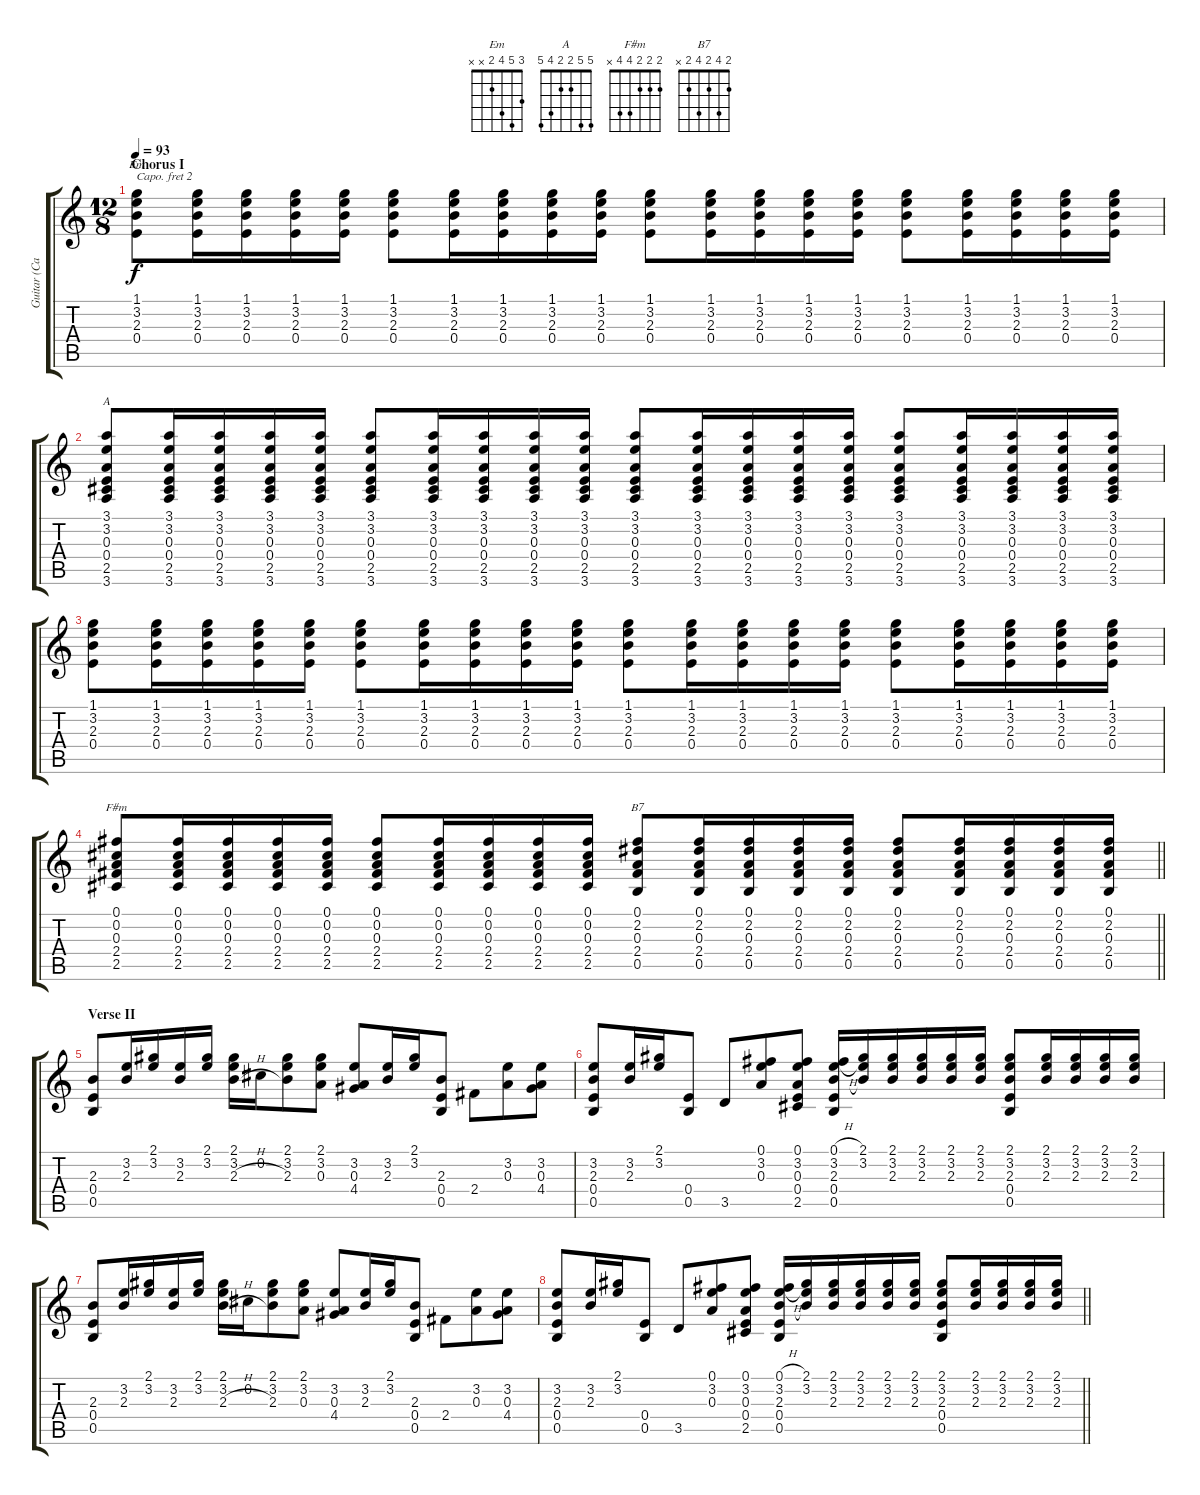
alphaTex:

\track ("Guitar (Capo 2)" "Guitar (Ca") {instrument acousticguitarsteel}
\staff {score tabs}
\capo 2
\tuning (E4 B3 G3 D3 A2 E2) {hide}
\chord ("Em" 3 5 4 2 x x)
\chord ("A" 5 5 2 2 4 5)
\chord ("F#m" 2 2 2 4 4 x)
\chord ("B7" 2 4 2 4 2 x)
\ts (12 8)
\section ("" "Chorus I")
\tempo 93
\clef g2
\ks c
(1.1 3.2 2.3 0.4).8{ch "Em" dy f} (1.1 3.2 2.3 0.4).16 (1.1 3.2 2.3 0.4).16 (1.1 3.2 2.3 0.4).16 (1.1 3.2 2.3 0.4).16 (1.1 3.2 2.3 0.4).8 (1.1 3.2 2.3 0.4).16 (1.1 3.2 2.3 0.4).16 (1.1 3.2 2.3 0.4).16 (1.1 3.2 2.3 0.4).16 (1.1 3.2 2.3 0.4).8 (1.1 3.2 2.3 0.4).16 (1.1 3.2 2.3 0.4).16 (1.1 3.2 2.3 0.4).16 (1.1 3.2 2.3 0.4).16 (1.1 3.2 2.3 0.4).8 (1.1 3.2 2.3 0.4).16 (1.1 3.2 2.3 0.4).16 (1.1 3.2 2.3 0.4).16 (1.1 3.2 2.3 0.4).16 |
(3.1 3.2 0.3 0.4 2.5 3.6).8{ch "A"} (3.1 3.2 0.3 0.4 2.5 3.6).16 (3.1 3.2 0.3 0.4 2.5 3.6).16 (3.1 3.2 0.3 0.4 2.5 3.6).16 (3.1 3.2 0.3 0.4 2.5 3.6).16 (3.1 3.2 0.3 0.4 2.5 3.6).8 (3.1 3.2 0.3 0.4 2.5 3.6).16 (3.1 3.2 0.3 0.4 2.5 3.6).16 (3.1 3.2 0.3 0.4 2.5 3.6).16 (3.1 3.2 0.3 0.4 2.5 3.6).16 (3.1 3.2 0.3 0.4 2.5 3.6).8 (3.1 3.2 0.3 0.4 2.5 3.6).16 (3.1 3.2 0.3 0.4 2.5 3.6).16 (3.1 3.2 0.3 0.4 2.5 3.6).16 (3.1 3.2 0.3 0.4 2.5 3.6).16 (3.1 3.2 0.3 0.4 2.5 3.6).8 (3.1 3.2 0.3 0.4 2.5 3.6).16 (3.1 3.2 0.3 0.4 2.5 3.6).16 (3.1 3.2 0.3 0.4 2.5 3.6).16 (3.1 3.2 0.3 0.4 2.5 3.6).16 |
(1.1 3.2 2.3 0.4).8 (1.1 3.2 2.3 0.4).16 (1.1 3.2 2.3 0.4).16 (1.1 3.2 2.3 0.4).16 (1.1 3.2 2.3 0.4).16 (1.1 3.2 2.3 0.4).8 (1.1 3.2 2.3 0.4).16 (1.1 3.2 2.3 0.4).16 (1.1 3.2 2.3 0.4).16 (1.1 3.2 2.3 0.4).16 (1.1 3.2 2.3 0.4).8 (1.1 3.2 2.3 0.4).16 (1.1 3.2 2.3 0.4).16 (1.1 3.2 2.3 0.4).16 (1.1 3.2 2.3 0.4).16 (1.1 3.2 2.3 0.4).8 (1.1 3.2 2.3 0.4).16 (1.1 3.2 2.3 0.4).16 (1.1 3.2 2.3 0.4).16 (1.1 3.2 2.3 0.4).16 |
\barLineRight lightlight
(0.1 0.2 0.3 2.4 2.5).8{ch "F#m"} (0.1 0.2 0.3 2.4 2.5).16 (0.1 0.2 0.3 2.4 2.5).16 (0.1 0.2 0.3 2.4 2.5).16 (0.1 0.2 0.3 2.4 2.5).16 (0.1 0.2 0.3 2.4 2.5).8 (0.1 0.2 0.3 2.4 2.5).16 (0.1 0.2 0.3 2.4 2.5).16 (0.1 0.2 0.3 2.4 2.5).16 (0.1 0.2 0.3 2.4 2.5).16 (0.1 2.2 0.3 2.4 0.5).8{ch "B7"} (0.1 2.2 0.3 2.4 0.5).16 (0.1 2.2 0.3 2.4 0.5).16 (0.1 2.2 0.3 2.4 0.5).16 (0.1 2.2 0.3 2.4 0.5).16 (0.1 2.2 0.3 2.4 0.5).8 (0.1 2.2 0.3 2.4 0.5).16 (0.1 2.2 0.3 2.4 0.5).16 (0.1 2.2 0.3 2.4 0.5).16 (0.1 2.2 0.3 2.4 0.5).16 |
\section ("" "Verse II")
(2.3 0.4 0.5).8 (3.2 2.3).16 (2.1 3.2).16 (3.2 2.3).16 (2.1 3.2).16 (2.1 3.2 2.3{h}).16 0.2.16 (2.1 3.2 2.3).8 (2.1 3.2 0.3).8 (3.2 0.3 4.4).8 (3.2 2.3).16 (2.1 3.2).16 (2.3 0.4 0.5).8 2.4.8 (3.2 0.3).8 (3.2 0.3 4.4).8 |
(3.2 2.3 0.4 0.5).8 (3.2 2.3).16 (2.1 3.2).16 (0.4 0.5).8 3.5.8 (0.1 3.2 0.3).8 (0.1 3.2 0.3 0.4 2.5).8 (0.1{h} 3.2{h} 2.3 0.4 0.5).16 (2.1 3.2 2.3{t}).16 (2.1 3.2 2.3).16 (2.1 3.2 2.3).16 (2.1 3.2 2.3).16 (2.1 3.2 2.3).16 (2.1 3.2 2.3 0.4 0.5).8 (2.1 3.2 2.3).16 (2.1 3.2 2.3).16 (2.1 3.2 2.3).16 (2.1 3.2 2.3).16 |
(2.3 0.4 0.5).8 (3.2 2.3).16 (2.1 3.2).16 (3.2 2.3).16 (2.1 3.2).16 (2.1 3.2 2.3{h}).16 0.2.16 (2.1 3.2 2.3).8 (2.1 3.2 0.3).8 (3.2 0.3 4.4).8 (3.2 2.3).16 (2.1 3.2).16 (2.3 0.4 0.5).8 2.4.8 (3.2 0.3).8 (3.2 0.3 4.4).8 |
\barLineRight lightlight
(3.2 2.3 0.4 0.5).8 (3.2 2.3).16 (2.1 3.2).16 (0.4 0.5).8 3.5.8 (0.1 3.2 0.3).8 (0.1 3.2 0.3 0.4 2.5).8 (0.1{h} 3.2{h} 2.3 0.4 0.5).16 (2.1 3.2 2.3{t}).16 (2.1 3.2 2.3).16 (2.1 3.2 2.3).16 (2.1 3.2 2.3).16 (2.1 3.2 2.3).16 (2.1 3.2 2.3 0.4 0.5).8 (2.1 3.2 2.3).16 (2.1 3.2 2.3).16 (2.1 3.2 2.3).16 (2.1 3.2 2.3).16
